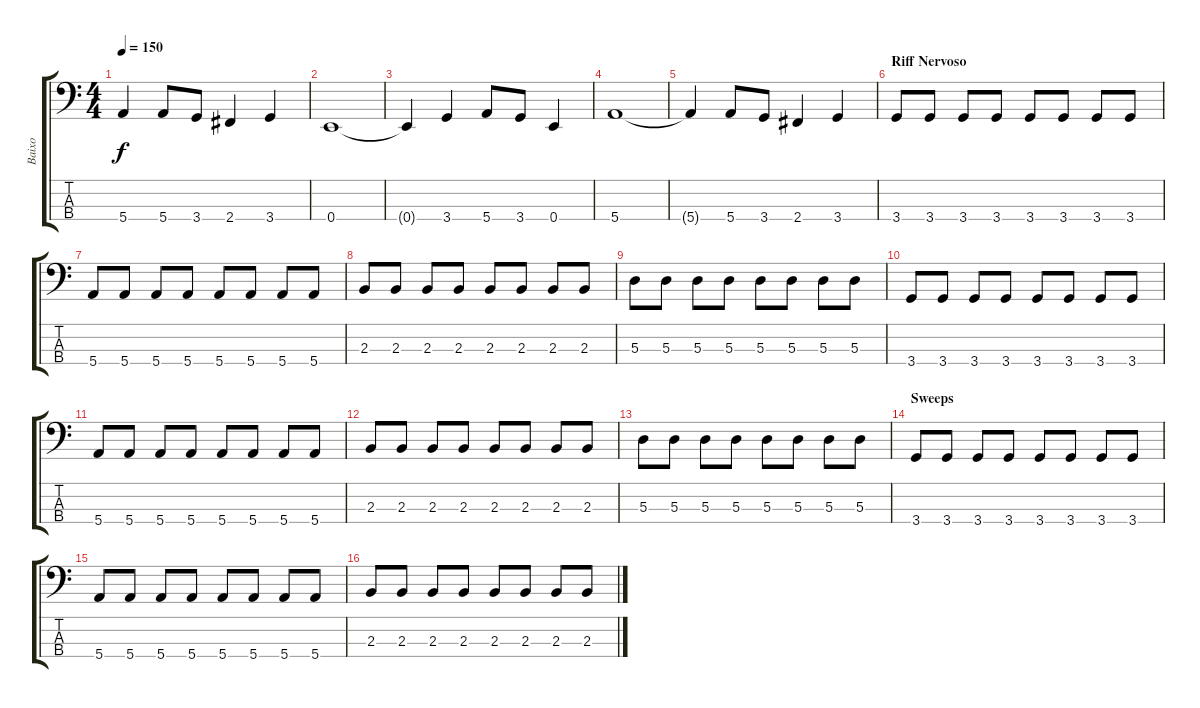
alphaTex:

\track ("Baixo" "Baixo") {instrument electricbasspick}
\staff {score tabs}
\tuning (G2 D2 A1 E1) {hide}
\ts (4 4)
\tempo 150
\clef f4
\ks c
5.4{t}.4{dy f} 5.4.8 3.4.8 2.4.4 3.4.4 |
0.4.1 |
0.4{t}.4 3.4.4 5.4.8 3.4.8 0.4.4 |
5.4.1 |
5.4{t}.4 5.4.8 3.4.8 2.4.4 3.4.4 |
\section ("" "Riff Nervoso")
3.4.8 3.4.8 3.4.8 3.4.8 3.4.8 3.4.8 3.4.8 3.4.8 |
5.4.8 5.4.8 5.4.8 5.4.8 5.4.8 5.4.8 5.4.8 5.4.8 |
2.3.8 2.3.8 2.3.8 2.3.8 2.3.8 2.3.8 2.3.8 2.3.8 |
5.3.8 5.3.8 5.3.8 5.3.8 5.3.8 5.3.8 5.3.8 5.3.8 |
3.4.8 3.4.8 3.4.8 3.4.8 3.4.8 3.4.8 3.4.8 3.4.8 |
5.4.8 5.4.8 5.4.8 5.4.8 5.4.8 5.4.8 5.4.8 5.4.8 |
2.3.8 2.3.8 2.3.8 2.3.8 2.3.8 2.3.8 2.3.8 2.3.8 |
5.3.8 5.3.8 5.3.8 5.3.8 5.3.8 5.3.8 5.3.8 5.3.8 |
\section ("" "Sweeps")
3.4.8 3.4.8 3.4.8 3.4.8 3.4.8 3.4.8 3.4.8 3.4.8 |
5.4.8 5.4.8 5.4.8 5.4.8 5.4.8 5.4.8 5.4.8 5.4.8 |
2.3.8 2.3.8 2.3.8 2.3.8 2.3.8 2.3.8 2.3.8 2.3.8
